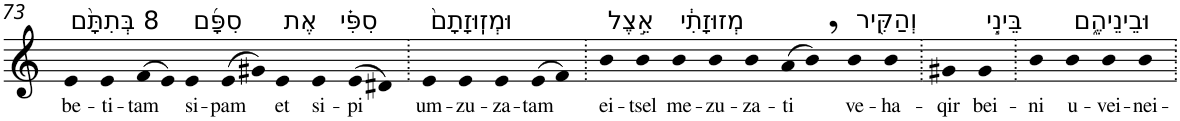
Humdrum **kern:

**kern	**text
*part1	*part1
*staff1	*staff1
*I"Piano	*
*I'Pno	*
!!LO:PB:g=z
*clefG2	*
*k[]	*
=73	=73
!LO:TX:a:t=8 בְּתִתָּ֨ם	!
!	!LO:LY:b
4e	be-
!	!LO:LY:b
4e	-ti-
!	!LO:LY:b
(>8f	-tam
8e)	.
!LO:TX:a:t=סִפָּ֜ם	!
!	!LO:LY:b
4e	si-
!	!LO:LY:b
(>8e	-pam
8g#X)	.
!LO:TX:a:t=אֶת	!
!	!LO:LY:b
4e	et
!LO:TX:a:t=סִפִּ֗י	!
!	!LO:LY:b
4e	si-
!	!LO:LY:b
(>8e	-pi
8d#X)	.
=74.	=74.
!LO:TX:a:t=וּמְזֽוּזָתָם֙	!
!	!LO:LY:b
4e	um-
!	!LO:LY:b
4e	-zu-
!	!LO:LY:b
4e	-za-
!	!LO:LY:b
(>8e	-tam
8f)	.
=75.	=75.
!LO:TX:a:t=אֵ֣צֶל	!
!	!LO:LY:b
4b	ei-
!	!LO:LY:b
4b	-tsel
!LO:TX:a:t=מְזוּזָתִ֔י	!
!	!LO:LY:b
4b	me-
!	!LO:LY:b
4b	-zu-
!	!LO:LY:b
4b	-za-
!	!LO:LY:b
(>8a	-ti
8b,)	.
!LO:TX:a:t=וְהַקִּ֖יר	!
!	!LO:LY:b
4b	ve-
!	!LO:LY:b
4b	-ha-
=76.	=76.
!	!LO:LY:b
4g#X	-qir
!LO:TX:a:t=בֵּינִ֣י	!
!	!LO:LY:b
4g#	bei-
=77.	=77.
!	!LO:LY:b
4b	-ni
!LO:TX:a:t=וּבֵינֵיהֶ֑ם	!
!	!LO:LY:b
4b	u-
!	!LO:LY:b
4b	-vei-
!	!LO:LY:b
4b	-nei-
=.	=.
*-	*-
